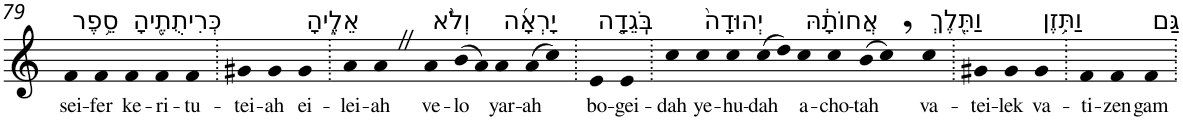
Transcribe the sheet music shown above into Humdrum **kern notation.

**kern	**text
*part1	*part1
*staff1	*staff1
*I"Piano	*
*I'Pno	*
!!LO:PB:g=z
*clefG2	*
*k[]	*
=79	=79
!LO:TX:a:t=סֵ֥פֶר	!
!	!LO:LY:b
4f	sei-
!	!LO:LY:b
4f	-fer
!LO:TX:a:t=כְּרִיתֻתֶ֖יהָ	!
!	!LO:LY:b
4f	ke-
!	!LO:LY:b
4f	-ri-
!	!LO:LY:b
4f	-tu-
=80.	=80.
!	!LO:LY:b
4g#X	-tei-
!	!LO:LY:b
4g#	-ah
!LO:TX:a:t=אֵלֶ֑יהָ	!
!	!LO:LY:b
4g#	ei-
=81.	=81.
!	!LO:LY:b
4a	-lei-
!	!LO:LY:b
4aZ	-ah
!LO:TX:a:t=וְלֹ֨א	!
!	!LO:LY:b
4a	ve-
!	!LO:LY:b
(>8b	-lo
8a)	.
!LO:TX:a:t=יָרְאָ֜ה	!
!	!LO:LY:b
4a	yar-
!	!LO:LY:b
(>8a	-ah
8cc)	.
=82.	=82.
!LO:TX:a:t=בֹּֽגֵדָ֤ה	!
!	!LO:LY:b
4e	bo-
!	!LO:LY:b
4e	-gei-
=83.	=83.
!	!LO:LY:b
4cc	-dah
!LO:TX:a:t=יְהוּדָה֙	!
!	!LO:LY:b
4cc	ye-
!	!LO:LY:b
4cc	-hu-
!	!LO:LY:b
(>8cc	-dah
8dd)	.
!LO:TX:a:t=אֲחוֹתָ֔הּ	!
!	!LO:LY:b
4cc	a-
!	!LO:LY:b
4cc	-cho-
!	!LO:LY:b
(>8b	-tah
8cc,)	.
!LO:TX:a:t=וַתֵּ֖לֶךְ	!
!	!LO:LY:b
4cc	va-
=84.	=84.
!	!LO:LY:b
4g#X	-tei-
!	!LO:LY:b
4g#	-lek
!LO:TX:a:t=וַתִּ֥זֶן	!
!	!LO:LY:b
4g#	va-
=85.	=85.
!	!LO:LY:b
4f	-ti-
!	!LO:LY:b
4f	-zen
!LO:TX:a:t=גַּם	!
!	!LO:LY:b
4f	gam
=.	=.
*-	*-
